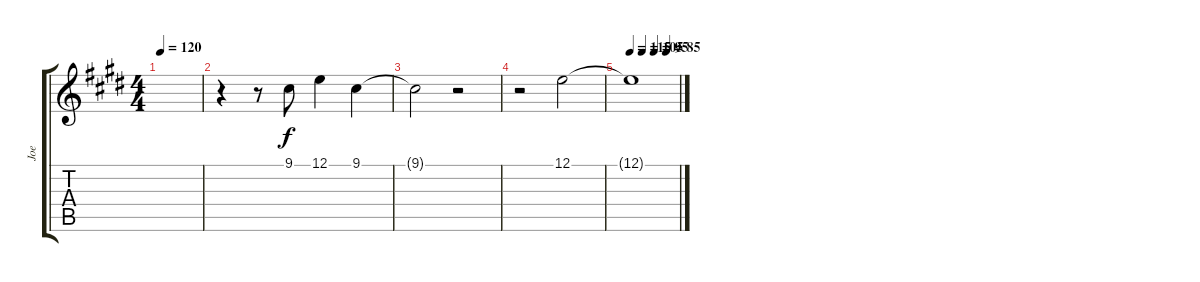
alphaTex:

\track ("Joe" "Joe") {instrument lead1square}
\staff {score tabs}
\tuning (E4 B3 G3 D3 A2 E2) {hide}
\ts (4 4)
\tempo 120
\clef g2
\ks c#minor
|
r.4 r.8 9.1.8 12.1.4 9.1.4 |
9.1{t}.2 r.2 |
r.2 12.1.2 |
\tempo 115
\tempo (105 0.25)
\tempo (95 0.5)
\tempo (85 0.75)
12.1{t}.1
